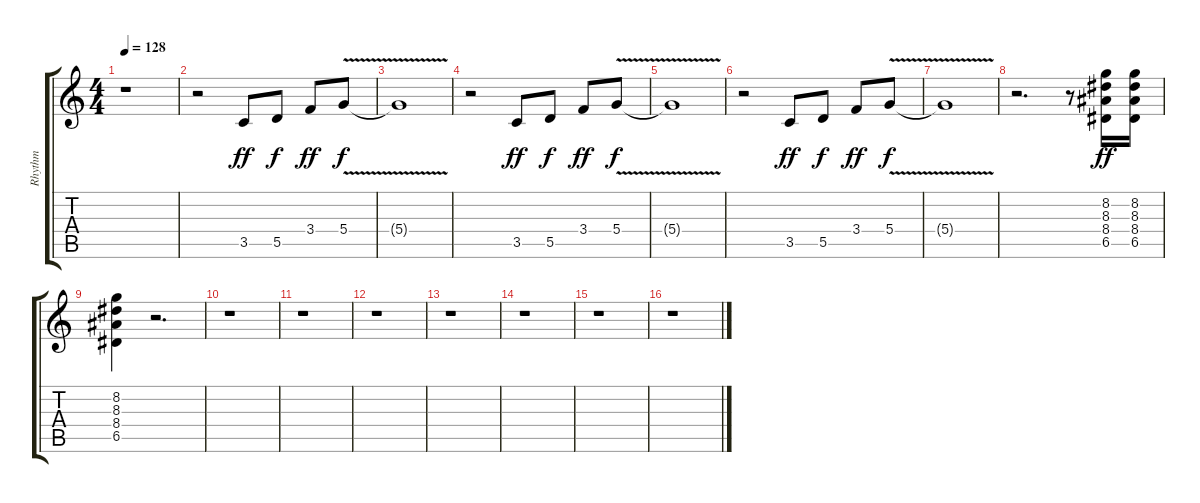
\track ("Rhythm" "Rhythm") {instrument distortionguitar}
\staff {score tabs}
\tuning (E4 B3 G3 D3 A2 E2) {hide}
\ts (4 4)
\tempo 128
\clef g2
\ks c
r.1{dy ff instrument distortionguitar} |
r.2 3.5.8 5.5.8{dy f} 3.4.8{dy ff} 5.4{v}.8{dy f} |
5.4{t}.1 |
r.2 3.5.8{dy ff} 5.5.8{dy f} 3.4.8{dy ff} 5.4{v}.8{dy f} |
5.4{t}.1 |
r.2 3.5.8{dy ff} 5.5.8{dy f} 3.4.8{dy ff} 5.4{v}.8{dy f} |
5.4{t}.1 |
r.2{d} r.8 (8.2 8.3 8.4 6.5).16{dy ff} (8.2 8.3 8.4 6.5).16 |
(8.2 8.3 8.4 6.5).4 r.2{d} |
r.1 |
r.1 |
r.1 |
r.1 |
r.1 |
r.1 |
r.1
